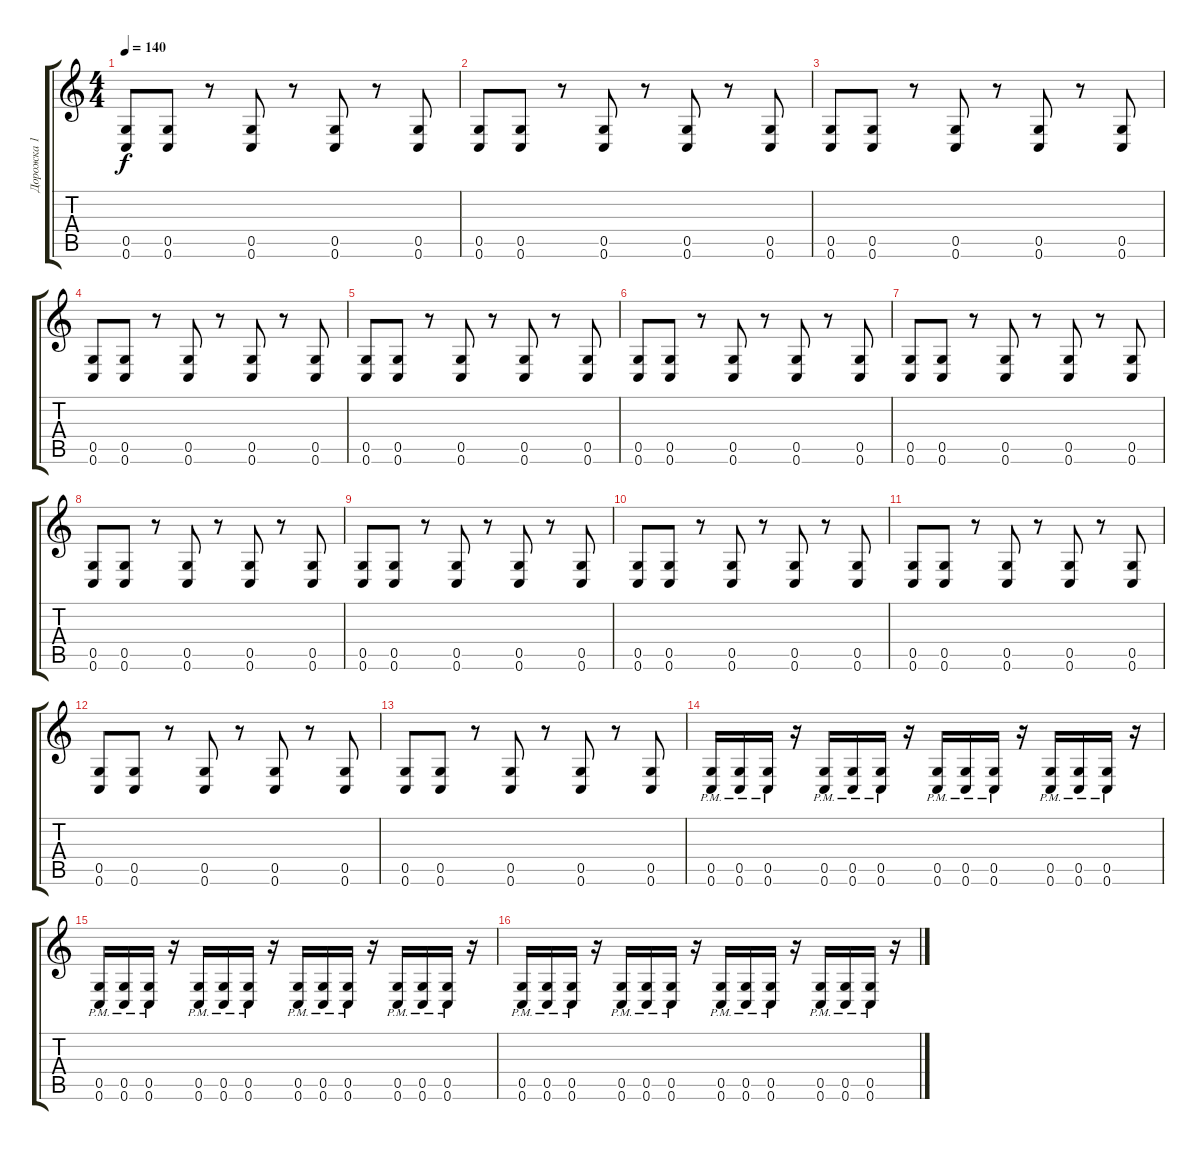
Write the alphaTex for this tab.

\track ("Дорожка 1" "Дорожка 1") {instrument distortionguitar}
\staff {score tabs}
\tuning (D4 A3 F3 C3 G2 C2) {hide}
\ts (4 4)
\tempo 140
\clef g2
\ks c
(0.5 0.6).8{dy f} (0.5 0.6).8 r.8 (0.5 0.6).8 r.8 (0.5 0.6).8 r.8 (0.5 0.6).8 |
(0.5 0.6).8 (0.5 0.6).8 r.8 (0.5 0.6).8 r.8 (0.5 0.6).8 r.8 (0.5 0.6).8 |
(0.5 0.6).8 (0.5 0.6).8 r.8 (0.5 0.6).8 r.8 (0.5 0.6).8 r.8 (0.5 0.6).8 |
(0.5 0.6).8 (0.5 0.6).8 r.8 (0.5 0.6).8 r.8 (0.5 0.6).8 r.8 (0.5 0.6).8 |
(0.5 0.6).8 (0.5 0.6).8 r.8 (0.5 0.6).8 r.8 (0.5 0.6).8 r.8 (0.5 0.6).8 |
(0.5 0.6).8 (0.5 0.6).8 r.8 (0.5 0.6).8 r.8 (0.5 0.6).8 r.8 (0.5 0.6).8 |
(0.5 0.6).8 (0.5 0.6).8 r.8 (0.5 0.6).8 r.8 (0.5 0.6).8 r.8 (0.5 0.6).8 |
(0.5 0.6).8 (0.5 0.6).8 r.8 (0.5 0.6).8 r.8 (0.5 0.6).8 r.8 (0.5 0.6).8 |
(0.5 0.6).8 (0.5 0.6).8 r.8 (0.5 0.6).8 r.8 (0.5 0.6).8 r.8 (0.5 0.6).8 |
(0.5 0.6).8 (0.5 0.6).8 r.8 (0.5 0.6).8 r.8 (0.5 0.6).8 r.8 (0.5 0.6).8 |
(0.5 0.6).8 (0.5 0.6).8 r.8 (0.5 0.6).8 r.8 (0.5 0.6).8 r.8 (0.5 0.6).8 |
(0.5 0.6).8 (0.5 0.6).8 r.8 (0.5 0.6).8 r.8 (0.5 0.6).8 r.8 (0.5 0.6).8 |
(0.5 0.6).8 (0.5 0.6).8 r.8 (0.5 0.6).8 r.8 (0.5 0.6).8 r.8 (0.5 0.6).8 |
(0.5{pm} 0.6{pm}).16 (0.5{pm} 0.6{pm}).16 (0.5{pm} 0.6{pm}).16 r.16 (0.5{pm} 0.6{pm}).16 (0.5{pm} 0.6{pm}).16 (0.5{pm} 0.6{pm}).16 r.16 (0.5{pm} 0.6{pm}).16 (0.5{pm} 0.6{pm}).16 (0.5{pm} 0.6{pm}).16 r.16 (0.5{pm} 0.6{pm}).16 (0.5{pm} 0.6{pm}).16 (0.5{pm} 0.6{pm}).16 r.16 |
(0.5{pm} 0.6{pm}).16 (0.5{pm} 0.6{pm}).16 (0.5{pm} 0.6{pm}).16 r.16 (0.5{pm} 0.6{pm}).16 (0.5{pm} 0.6{pm}).16 (0.5{pm} 0.6{pm}).16 r.16 (0.5{pm} 0.6{pm}).16 (0.5{pm} 0.6{pm}).16 (0.5{pm} 0.6{pm}).16 r.16 (0.5{pm} 0.6{pm}).16 (0.5{pm} 0.6{pm}).16 (0.5{pm} 0.6{pm}).16 r.16 |
(0.5{pm} 0.6{pm}).16 (0.5{pm} 0.6{pm}).16 (0.5{pm} 0.6{pm}).16 r.16 (0.5{pm} 0.6{pm}).16 (0.5{pm} 0.6{pm}).16 (0.5{pm} 0.6{pm}).16 r.16 (0.5{pm} 0.6{pm}).16 (0.5{pm} 0.6{pm}).16 (0.5{pm} 0.6{pm}).16 r.16 (0.5{pm} 0.6{pm}).16 (0.5{pm} 0.6{pm}).16 (0.5{pm} 0.6{pm}).16 r.16
